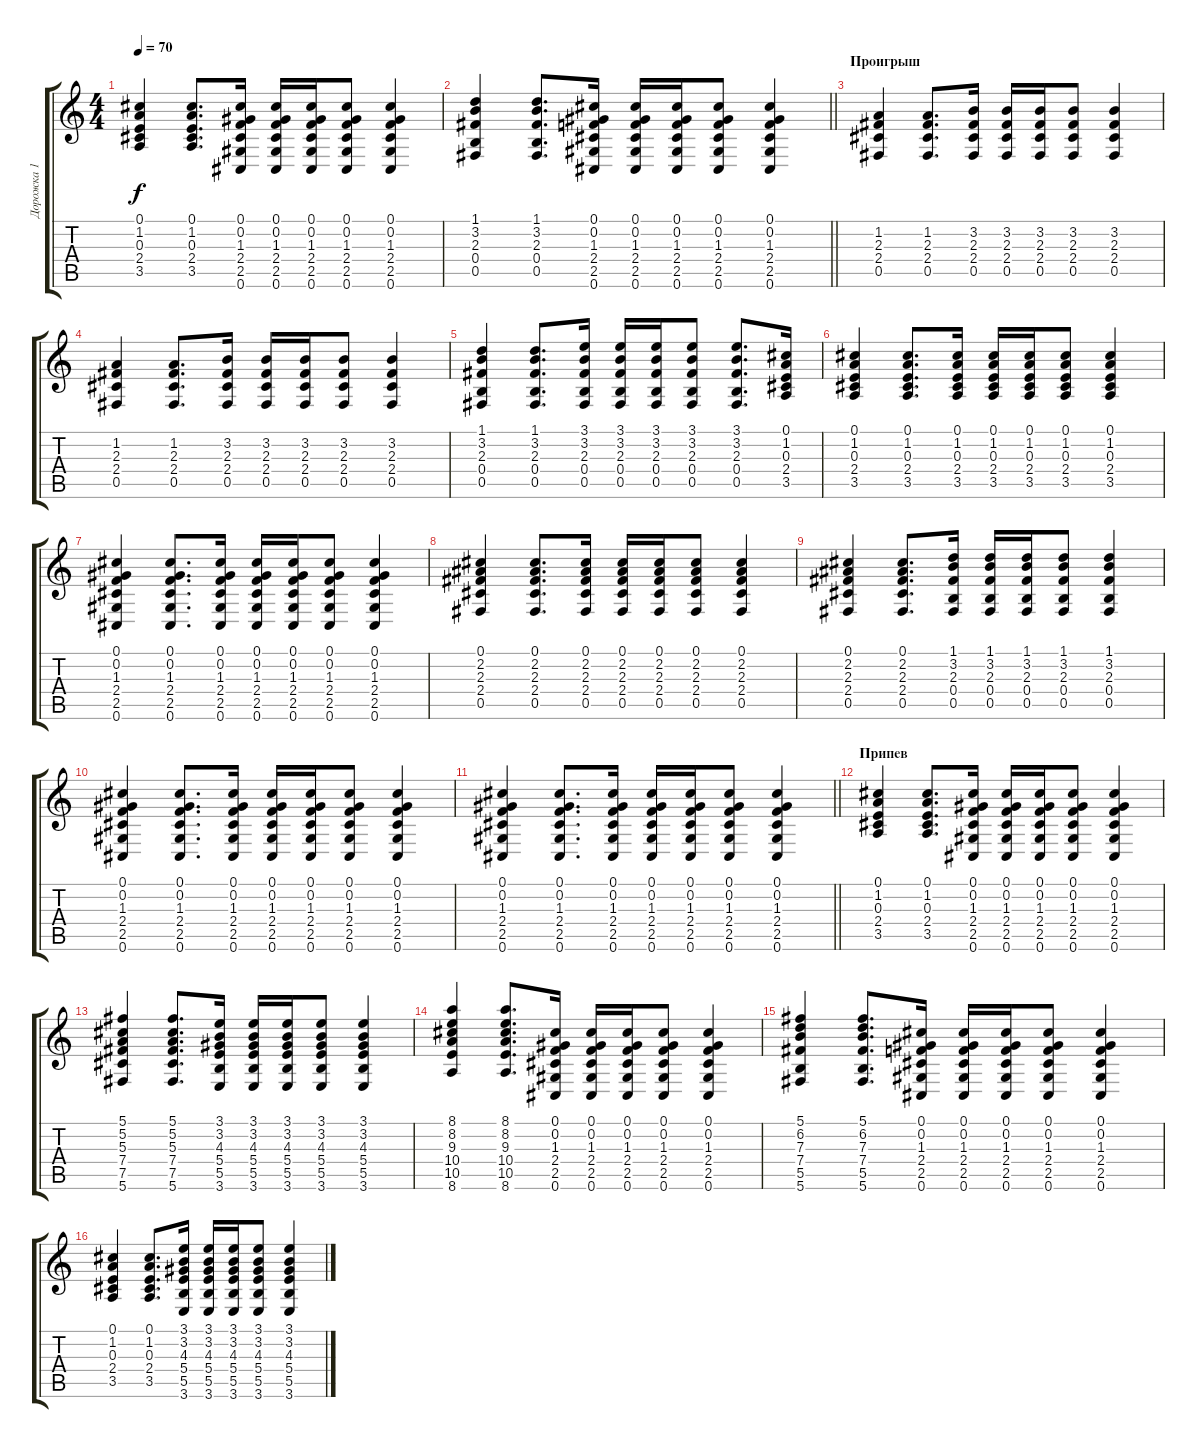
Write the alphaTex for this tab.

\track ("Дорожка 1" "Дорожка 1") {mute instrument acousticguitarsteel}
\staff {score tabs}
\tuning (Db4 Ab3 E3 B2 Gb2 Db2) {hide}
\ts (4 4)
\tempo 70
\clef g2
\ks c
(0.1 1.2 0.3 2.4 3.5).4{dy f} (0.1 1.2 0.3 2.4 3.5).8{d} (0.1 0.2 1.3 2.4 2.5 0.6).16 (0.1 0.2 1.3 2.4 2.5 0.6).16 (0.1 0.2 1.3 2.4 2.5 0.6).16 (0.1 0.2 1.3 2.4 2.5 0.6).8 (0.1 0.2 1.3 2.4 2.5 0.6).4 |
\barLineRight lightlight
(1.1 3.2 2.3 0.4 0.5).4 (1.1 3.2 2.3 0.4 0.5).8{d} (0.1 0.2 1.3 2.4 2.5 0.6).16 (0.1 0.2 1.3 2.4 2.5 0.6).16 (0.1 0.2 1.3 2.4 2.5 0.6).16 (0.1 0.2 1.3 2.4 2.5 0.6).8 (0.1 0.2 1.3 2.4 2.5 0.6).4 |
\section ("" "Проигрыш")
(1.2 2.3 2.4 0.5).4 (1.2 2.3 2.4 0.5).8{d} (3.2 2.3 2.4 0.5).16 (3.2 2.3 2.4 0.5).16 (3.2 2.3 2.4 0.5).16 (3.2 2.3 2.4 0.5).8 (3.2 2.3 2.4 0.5).4 |
(1.2 2.3 2.4 0.5).4 (1.2 2.3 2.4 0.5).8{d} (3.2 2.3 2.4 0.5).16 (3.2 2.3 2.4 0.5).16 (3.2 2.3 2.4 0.5).16 (3.2 2.3 2.4 0.5).8 (3.2 2.3 2.4 0.5).4 |
(1.1 3.2 2.3 0.4 0.5).4 (1.1 3.2 2.3 0.4 0.5).8{d} (3.1 3.2 2.3 0.4 0.5).16 (3.1 3.2 2.3 0.4 0.5).16 (3.1 3.2 2.3 0.4 0.5).16 (3.1 3.2 2.3 0.4 0.5).8 (3.1 3.2 2.3 0.4 0.5).8{d} (0.1 1.2 0.3 2.4 3.5).16 |
(0.1 1.2 0.3 2.4 3.5).4 (0.1 1.2 0.3 2.4 3.5).8{d} (0.1 1.2 0.3 2.4 3.5).16 (0.1 1.2 0.3 2.4 3.5).16 (0.1 1.2 0.3 2.4 3.5).16 (0.1 1.2 0.3 2.4 3.5).8 (0.1 1.2 0.3 2.4 3.5).4 |
(0.1 0.2 1.3 2.4 2.5 0.6).4 (0.1 0.2 1.3 2.4 2.5 0.6).8{d} (0.1 0.2 1.3 2.4 2.5 0.6).16 (0.1 0.2 1.3 2.4 2.5 0.6).16 (0.1 0.2 1.3 2.4 2.5 0.6).16 (0.1 0.2 1.3 2.4 2.5 0.6).8 (0.1 0.2 1.3 2.4 2.5 0.6).4 |
(0.1 2.2 2.3 2.4 0.5).4 (0.1 2.2 2.3 2.4 0.5).8{d} (0.1 2.2 2.3 2.4 0.5).16 (0.1 2.2 2.3 2.4 0.5).16 (0.1 2.2 2.3 2.4 0.5).16 (0.1 2.2 2.3 2.4 0.5).8 (0.1 2.2 2.3 2.4 0.5).4 |
(0.1 2.2 2.3 2.4 0.5).4 (0.1 2.2 2.3 2.4 0.5).8{d} (1.1 3.2 2.3 0.4 0.5).16 (1.1 3.2 2.3 0.4 0.5).16 (1.1 3.2 2.3 0.4 0.5).16 (1.1 3.2 2.3 0.4 0.5).8 (1.1 3.2 2.3 0.4 0.5).4 |
(0.1 0.2 1.3 2.4 2.5 0.6).4 (0.1 0.2 1.3 2.4 2.5 0.6).8{d} (0.1 0.2 1.3 2.4 2.5 0.6).16 (0.1 0.2 1.3 2.4 2.5 0.6).16 (0.1 0.2 1.3 2.4 2.5 0.6).16 (0.1 0.2 1.3 2.4 2.5 0.6).8 (0.1 0.2 1.3 2.4 2.5 0.6).4 |
\barLineRight lightlight
(0.1 0.2 1.3 2.4 2.5 0.6).4 (0.1 0.2 1.3 2.4 2.5 0.6).8{d} (0.1 0.2 1.3 2.4 2.5 0.6).16 (0.1 0.2 1.3 2.4 2.5 0.6).16 (0.1 0.2 1.3 2.4 2.5 0.6).16 (0.1 0.2 1.3 2.4 2.5 0.6).8 (0.1 0.2 1.3 2.4 2.5 0.6).4 |
\section ("" "Припев")
(0.1 1.2 0.3 2.4 3.5).4 (0.1 1.2 0.3 2.4 3.5).8{d} (0.1 0.2 1.3 2.4 2.5 0.6).16 (0.1 0.2 1.3 2.4 2.5 0.6).16 (0.1 0.2 1.3 2.4 2.5 0.6).16 (0.1 0.2 1.3 2.4 2.5 0.6).8 (0.1 0.2 1.3 2.4 2.5 0.6).4 |
(5.1 5.2 5.3 7.4 7.5 5.6).4 (5.1 5.2 5.3 7.4 7.5 5.6).8{d} (3.1 3.2 4.3 5.4 5.5 3.6).16 (3.1 3.2 4.3 5.4 5.5 3.6).16 (3.1 3.2 4.3 5.4 5.5 3.6).16 (3.1 3.2 4.3 5.4 5.5 3.6).8 (3.1 3.2 4.3 5.4 5.5 3.6).4 |
(8.1 8.2 9.3 10.4 10.5 8.6).4 (8.1 8.2 9.3 10.4 10.5 8.6).8{d} (0.1 0.2 1.3 2.4 2.5 0.6).16 (0.1 0.2 1.3 2.4 2.5 0.6).16 (0.1 0.2 1.3 2.4 2.5 0.6).16 (0.1 0.2 1.3 2.4 2.5 0.6).8 (0.1 0.2 1.3 2.4 2.5 0.6).4 |
(5.1 6.2 7.3 7.4 5.5 5.6).4 (5.1 6.2 7.3 7.4 5.5 5.6).8{d} (0.1 0.2 1.3 2.4 2.5 0.6).16 (0.1 0.2 1.3 2.4 2.5 0.6).16 (0.1 0.2 1.3 2.4 2.5 0.6).16 (0.1 0.2 1.3 2.4 2.5 0.6).8 (0.1 0.2 1.3 2.4 2.5 0.6).4 |
(0.1 1.2 0.3 2.4 3.5).4 (0.1 1.2 0.3 2.4 3.5).8{d} (3.1 3.2 4.3 5.4 5.5 3.6).16 (3.1 3.2 4.3 5.4 5.5 3.6).16 (3.1 3.2 4.3 5.4 5.5 3.6).16 (3.1 3.2 4.3 5.4 5.5 3.6).8 (3.1 3.2 4.3 5.4 5.5 3.6).4
